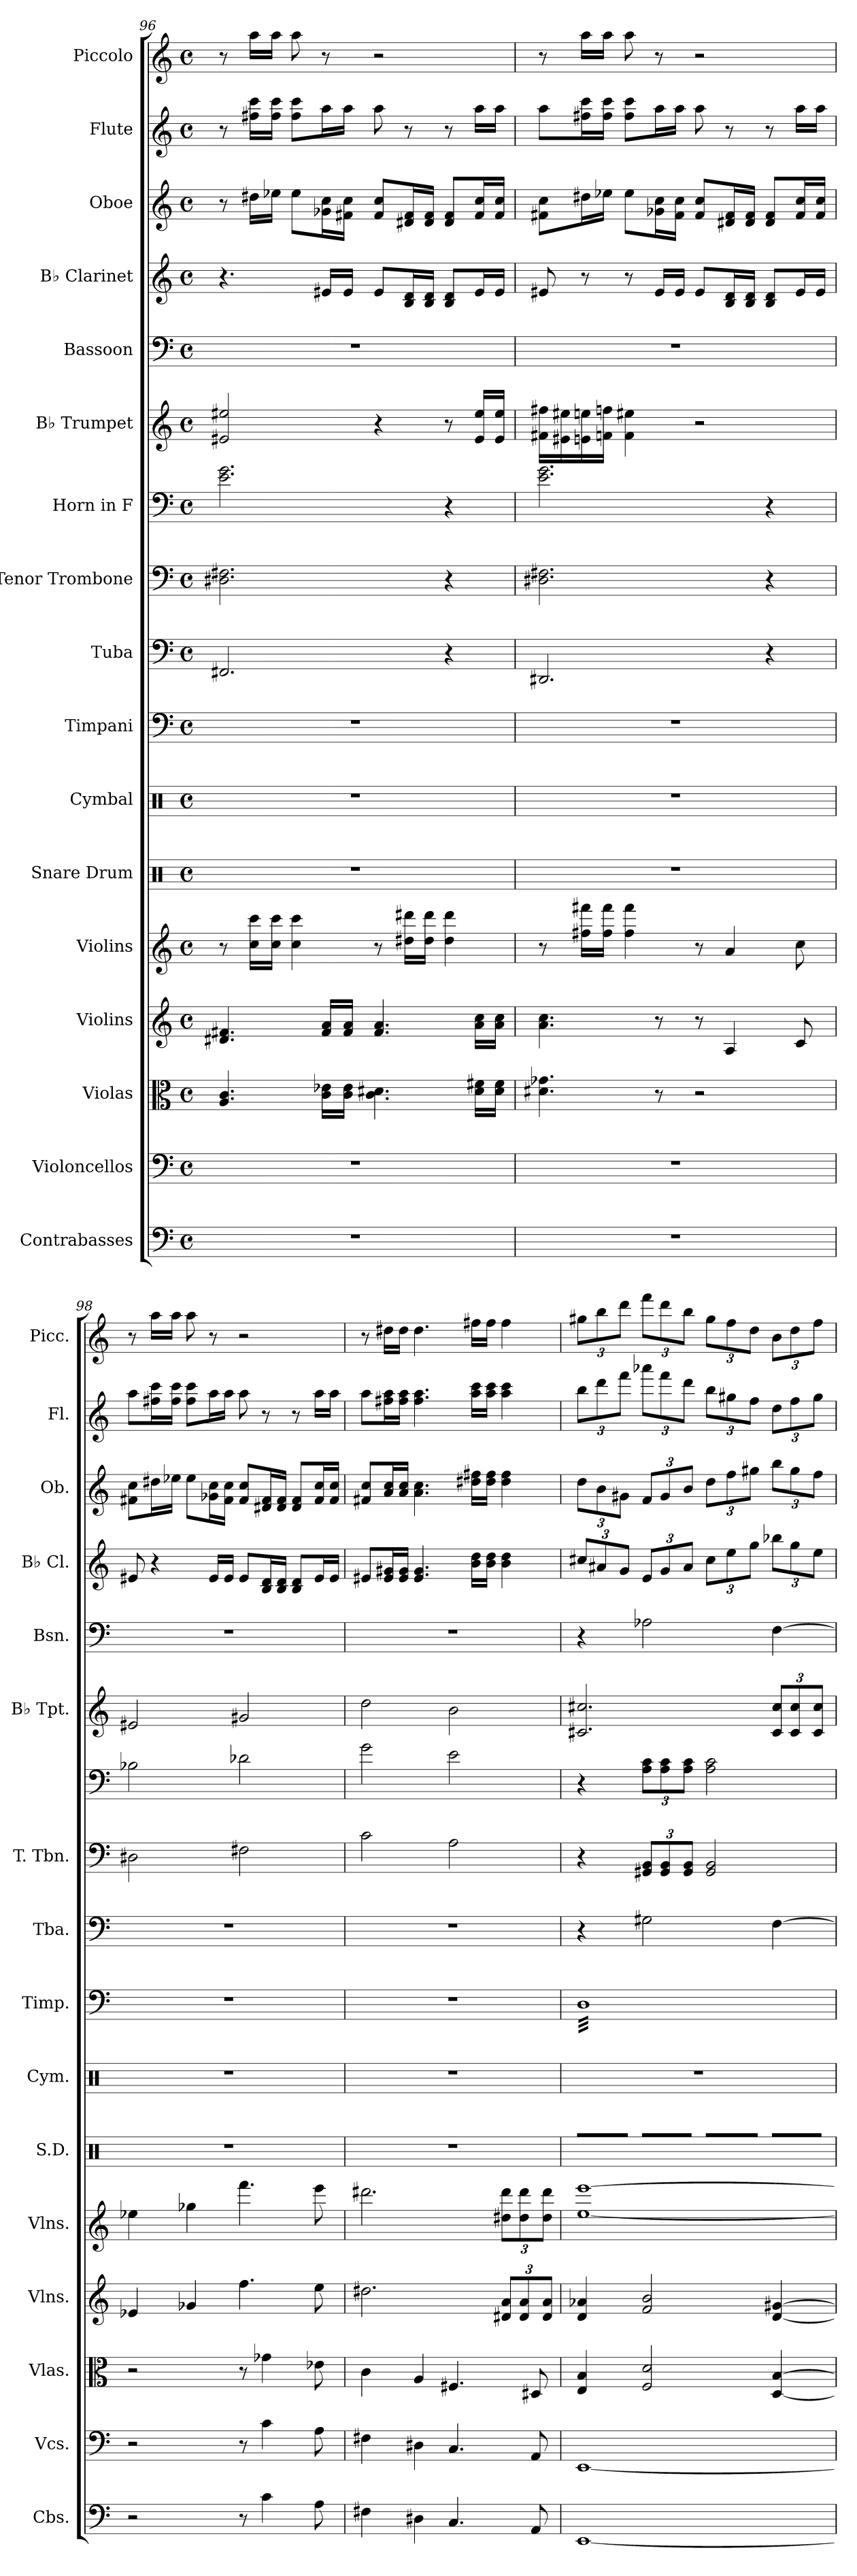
**kern	**kern	**kern	**kern	**kern	**kern	**kern	**kern	**kern	**kern	**kern	**kern	**kern	**kern	**kern	**kern	**kern
*part17	*part16	*part15	*part14	*part13	*part12	*part11	*part10	*part9	*part8	*part7	*part6	*part5	*part4	*part3	*part2	*part1
*staff17	*staff16	*staff15	*staff14	*staff13	*staff12	*staff11	*staff10	*staff9	*staff8	*staff7	*staff6	*staff5	*staff4	*staff3	*staff2	*staff1
*I"Contrabasses	*I"Violoncellos	*I"Violas	*I"Violins	*I"Violins	*I"Snare Drum	*I"Cymbal	*I"Timpani	*I"Tuba	*I"Tenor Trombone	*I"Horn in F	*I"B♭ Trumpet	*I"Bassoon	*I"B♭ Clarinet	*I"Oboe	*I"Flute	*I"Piccolo
*I'Cbs.	*I'Vcs.	*I'Vlas.	*I'Vlns.	*I'Vlns.	*I'S.D.	*I'Cym.	*I'Timp.	*I'Tba.	*I'T. Tbn.	*	*I'B♭ Tpt.	*I'Bsn.	*I'B♭ Cl.	*I'Ob.	*I'Fl.	*I'Picc.
*clefF4	*clefF4	*clefC3	*clefG2	*clefG2	*clefX	*clefX	*clefF4	*clefF4	*clefF4	*clefF4	*clefG2	*clefF4	*clefG2	*clefG2	*clefG2	*clefG2
*ITrd7c12	*	*	*	*	*	*	*	*	*	*ITrd4c7	*ITrd1c2	*	*ITrd1c2	*	*	*ITrd-7c-12
*k[]	*k[]	*k[]	*k[]	*k[]	*k[]	*k[]	*k[]	*k[]	*k[]	*k[b-]	*k[b-e-]	*k[]	*k[b-e-]	*k[]	*k[]	*k[]
*M4/4	*M4/4	*M4/4	*M4/4	*M4/4	*M4/4	*M4/4	*M4/4	*M4/4	*M4/4	*M4/4	*M4/4	*M4/4	*M4/4	*M4/4	*M4/4	*M4/4
*met(c)	*met(c)	*met(c)	*met(c)	*met(c)	*met(c)	*met(c)	*met(c)	*met(c)	*met(c)	*met(c)	*met(c)	*met(c)	*met(c)	*met(c)	*met(c)	*met(c)
=96	=96	=96	=96	=96	=96	=96	=96	=96	=96	=96	=96	=96	=96	=96	=96	=96
1r	1r	4.A/ 4.c/	4.d#X/ 4.f#X/	8r	1r	1r	1r	2.FF#X/	2.D#X\ 2.F#X\	2.A\ 2.c\	2d#X/ 2dd#X/	1r	4.r	8r	8r	8r
.	.	.	.	16cc\ 16ccc\LL	.	.	.	.	.	.	.	.	.	16dd#X\LL	16ff#X\ 16ccc\LL	16aaa\LL
.	.	.	.	16cc\ 16ccc\JJ	.	.	.	.	.	.	.	.	.	16ee-X\JJ	16ff#\ 16ccc\JJ	16aaa\JJ
.	.	.	.	4cc\ 4ccc\	.	.	.	.	.	.	.	.	.	8ee-\L	8ff#\ 8ccc\L	8aaa\
.	.	16c\ 16e-X\LL	16f#/ 16a/LL	.	.	.	.	.	.	.	.	.	16d#X/LL	16g-X\ 16cc\L	16aa\L	8r
.	.	16c\ 16e-\JJ	16f#/ 16a/JJ	.	.	.	.	.	.	.	.	.	16d#/JJ	16f#X\ 16cc\JJ	16aa\JJ	.
.	.	4.c\ 4.d#X\	4.f#/ 4.a/	8r	.	.	.	.	.	.	4r	.	8d#/L	8f#/ 8cc/L	8aa\	2r
.	.	.	.	16dd#X\ 16ddd#X\LL	.	.	.	.	.	.	.	.	16A/ 16c/L	16d#X/ 16f#/L	8r	.
.	.	.	.	16dd#\ 16ddd#\JJ	.	.	.	.	.	.	.	.	16A/ 16c/JJ	16d#/ 16f#/JJ	.	.
.	.	.	.	4dd#\ 4ddd#\	.	.	.	4r	4r	4r	8r	.	8A/ 8c/L	8d#/ 8f#/L	8r	.
.	.	16d#\ 16f#X\LL	16a\ 16cc\LL	.	.	.	.	.	.	.	16d#/ 16dd#/LL	.	16d#/L	16f#/ 16cc/L	16aa\LL	.
.	.	16d#\ 16f#\JJ	16a\ 16cc\JJ	.	.	.	.	.	.	.	16d#/ 16dd#/JJ	.	16d#/JJ	16f#/ 16cc/JJ	16aa\JJ	.
!!LO:PB:g=z
=97	=97	=97	=97	=97	=97	=97	=97	=97	=97	=97	=97	=97	=97	=97	=97	=97
1r	1r	4.d#X\ 4.g-X\	4.a\ 4.cc\	8r	1r	1r	1r	2.DD#X/	2.D#X\ 2.F#X\	2.A\ 2.c\	16en\ 16een\LL	1r	8d#X/	8f#X\ 8cc\L	8aa\L	8r
.	.	.	.	.	.	.	.	.	.	.	16d#X\ 16dd#X\	.	.	.	.	.
.	.	.	.	16ff#X\ 16fff#X\LL	.	.	.	.	.	.	16dn\ 16ddn\	.	8r	16dd#X\L	16ff#X\ 16ccc\L	16aaa\LL
.	.	.	.	16ff#\ 16fff#\JJ	.	.	.	.	.	.	16e-X\ 16ee-X\JJ	.	.	16ee-X\JJ	16ff#\ 16ccc\JJ	16aaa\JJ
.	.	.	.	4ff#\ 4fff#\	.	.	.	.	.	.	4e-\ 4dd#X\	.	8r	8ee-\L	8ff#\ 8ccc\L	8aaa\
.	.	8r	8r	.	.	.	.	.	.	.	.	.	16d#/LL	16g-X\ 16cc\L	16aa\L	8r
.	.	.	.	.	.	.	.	.	.	.	.	.	16d#/JJ	16f#\ 16cc\JJ	16aa\JJ	.
.	.	2r	8r	8r	.	.	.	.	.	.	2r	.	8d#/L	8f#/ 8cc/L	8aa\	2r
.	.	.	4A/	4a/	.	.	.	.	.	.	.	.	16A/ 16c/L	16d#X/ 16f#/L	8r	.
.	.	.	.	.	.	.	.	.	.	.	.	.	16A/ 16c/JJ	16d#/ 16f#/JJ	.	.
.	.	.	.	.	.	.	.	4r	4r	4r	.	.	8A/ 8c/L	8d#/ 8f#/L	8r	.
.	.	.	8c/	8cc\	.	.	.	.	.	.	.	.	16d#/L	16f#/ 16cc/L	16aa\LL	.
.	.	.	.	.	.	.	.	.	.	.	.	.	16d#/JJ	16f#/ 16cc/JJ	16aa\JJ	.
=98	=98	=98	=98	=98	=98	=98	=98	=98	=98	=98	=98	=98	=98	=98	=98	=98
2r	2r	2r	4e-X/	4ee-X\	1r	1r	1r	1r	2D#X\	2E-X\	2d#X/	1r	8d#X/	8f#X\ 8cc\L	8aa\L	8r
.	.	.	.	.	.	.	.	.	.	.	.	.	4r	16dd#X\L	16ff#X\ 16ccc\L	16aaa\LL
.	.	.	.	.	.	.	.	.	.	.	.	.	.	16ee-X\JJ	16ff#\ 16ccc\JJ	16aaa\JJ
.	.	.	4g-X/	4gg-X\	.	.	.	.	.	.	.	.	.	8ee-\L	8ff#\ 8ccc\L	8aaa\
.	.	.	.	.	.	.	.	.	.	.	.	.	16d#/LL	16g-X\ 16cc\L	16aa\L	8r
.	.	.	.	.	.	.	.	.	.	.	.	.	16d#/JJ	16f#\ 16cc\JJ	16aa\JJ	.
8r	8r	8r	4.ff\	4.fff\	.	.	.	.	2F#X\	2G-X\	2f#X/	.	8d#/L	8f#/ 8cc/L	8aa\	2r
4C\	4c\	4g-X\	.	.	.	.	.	.	.	.	.	.	16A/ 16c/L	16d#X/ 16f#/L	8r	.
.	.	.	.	.	.	.	.	.	.	.	.	.	16A/ 16c/JJ	16d#/ 16f#/JJ	.	.
.	.	.	.	.	.	.	.	.	.	.	.	.	8A/ 8c/L	8d#/ 8f#/L	8r	.
8AA\	8A\	8e-X\	8ee\	8eee\	.	.	.	.	.	.	.	.	16d#/L	16f#/ 16cc/L	16aa\LL	.
.	.	.	.	.	.	.	.	.	.	.	.	.	16d#/JJ	16f#/ 16cc/JJ	16aa\JJ	.
!!LO:PB:g=z
=99	=99	=99	=99	=99	=99	=99	=99	=99	=99	=99	=99	=99	=99	=99	=99	=99
4FF#X\	4F#X\	4c\	2.dd#X\	2.ddd#X\	1r	1r	1r	1r	2c\	2c\	2cc\	1r	8d#X/L	8f#X/ 8cc/L	8aa\L	8r
.	.	.	.	.	.	.	.	.	.	.	.	.	16d#/ 16f#X/L	16a/ 16cc/L	16ff#X\ 16aa\L	16ddd#X\LL
.	.	.	.	.	.	.	.	.	.	.	.	.	16d#/ 16f#/JJ	16a/ 16cc/JJ	16ff#\ 16aa\JJ	16ddd#\JJ
4DD#X\	4D#X\	4A/	.	.	.	.	.	.	.	.	.	.	4.d#/ 4.f#/	4.a\ 4.cc\	4.ff#\ 4.aa\	4.ddd#\
4.CC/	4.C/	4.F#X/	.	.	.	.	.	.	2A\	2A\	2a\	.	.	.	.	.
.	.	.	.	.	.	.	.	.	.	.	.	.	16a\ 16cc\LL	16dd#X\ 16ff#X\LL	16aa\ 16ccc\LL	16fff#X\LL
.	.	.	.	.	.	.	.	.	.	.	.	.	16a\ 16cc\JJ	16dd#\ 16ff#\JJ	16aa\ 16ccc\JJ	16fff#\JJ
*	*	*	*Xbrackettup	*Xbrackettup	*	*	*	*	*	*	*	*	*	*	*	*
.	.	.	12d#X/ 12a/L	12dd#X\ 12ddd#\L	.	.	.	.	.	.	.	.	4a\ 4cc\	4dd#\ 4ff#\	4aa\ 4ccc\	4fff#\
.	.	.	12d#/ 12a/	12dd#\ 12ddd#\	.	.	.	.	.	.	.	.	.	.	.	.
8AAA/	8AA/	8D#X/	.	.	.	.	.	.	.	.	.	.	.	.	.	.
.	.	.	12d#/ 12a/J	12dd#\ 12ddd#\J	.	.	.	.	.	.	.	.	.	.	.	.
=100	=100	=100	=100	=100	=100	=100	=100	=100	=100	=100	=100	=100	=100	=100	=100	=100
*	*	*	*	*	*	*	*	*	*	*	*	*	*Xbrackettup	*Xbrackettup	*Xbrackettup	*Xbrackettup
*	*	*	*	*	*	*	*tremolo	*	*	*	*	*	*	*	*	*
[1EEE	[1EE	4E/ 4B/	4d/ 4a-X/	[1ee [1eee	8R/L	1r	32DLLL	4r	4r	4r	2.Bn/ 2.bn/	4r	12bn/L	12dd\L	12bb\L	12ggg#X\L
.	.	.	.	.	.	.	32D	.	.	.	.	.	.	.	.	.
.	.	.	.	.	.	.	32D	.	.	.	.	.	.	.	.	.
.	.	.	.	.	.	.	.	.	.	.	.	.	12g#X/	12b\	12ddd\	12bbb\
.	.	.	.	.	.	.	32D	.	.	.	.	.	.	.	.	.
.	.	.	.	.	16R/L	.	32D	.	.	.	.	.	.	.	.	.
.	.	.	.	.	.	.	32D	.	.	.	.	.	.	.	.	.
.	.	.	.	.	.	.	.	.	.	.	.	.	12f/J	12g#X\J	12fff\J	12dddd\J
.	.	.	.	.	16R/JJ	.	32D	.	.	.	.	.	.	.	.	.
.	.	.	.	.	.	.	32D	.	.	.	.	.	.	.	.	.
*	*	*	*	*	*	*	*	*	*Xbrackettup	*Xbrackettup	*	*	*	*	*	*
.	.	2F/ 2d/	2f/ 2b/	.	8R/L	.	32D	2G#X\	12GG#X/ 12BB/L	12D\ 12F\L	.	2A-X\	12d/L	12f/L	12aaa-X\L	12ffff\L
.	.	.	.	.	.	.	32D	.	.	.	.	.	.	.	.	.
.	.	.	.	.	.	.	32D	.	.	.	.	.	.	.	.	.
.	.	.	.	.	.	.	.	.	12GG#/ 12BB/	12D\ 12F\	.	.	12f/	12g#/	12fff\	12dddd\
.	.	.	.	.	.	.	32D	.	.	.	.	.	.	.	.	.
.	.	.	.	.	16R/L	.	32D	.	.	.	.	.	.	.	.	.
.	.	.	.	.	.	.	32D	.	.	.	.	.	.	.	.	.
.	.	.	.	.	.	.	.	.	12GG#/ 12BB/J	12D\ 12F\J	.	.	12g#/J	12b/J	12ddd\J	12bbb\J
.	.	.	.	.	16R/JJ	.	32D	.	.	.	.	.	.	.	.	.
.	.	.	.	.	.	.	32D	.	.	.	.	.	.	.	.	.
.	.	.	.	.	8R/L	.	32D	.	2GG#/ 2BB/	2D\ 2F\	.	.	12b\L	12dd\L	12bb\L	12ggg#\L
.	.	.	.	.	.	.	32D	.	.	.	.	.	.	.	.	.
.	.	.	.	.	.	.	32D	.	.	.	.	.	.	.	.	.
.	.	.	.	.	.	.	.	.	.	.	.	.	12dd\	12ff\	12gg#X\	12fff\
.	.	.	.	.	.	.	32D	.	.	.	.	.	.	.	.	.
.	.	.	.	.	16R/L	.	32D	.	.	.	.	.	.	.	.	.
.	.	.	.	.	.	.	32D	.	.	.	.	.	.	.	.	.
.	.	.	.	.	.	.	.	.	.	.	.	.	12ff\J	12gg#X\J	12ff\J	12ddd\J
.	.	.	.	.	16R/JJ	.	32D	.	.	.	.	.	.	.	.	.
.	.	.	.	.	.	.	32D	.	.	.	.	.	.	.	.	.
*	*	*	*	*	*	*	*	*	*	*	*Xbrackettup	*	*	*	*	*
.	.	[4D/ [4B/	[4d/ [4g#X/	.	8R/L	.	32D	[4F\	.	.	12B/ 12b/L	[4F\	12aa-X\L	12bb\L	12dd\L	12bb\L
.	.	.	.	.	.	.	32D	.	.	.	.	.	.	.	.	.
.	.	.	.	.	.	.	32D	.	.	.	.	.	.	.	.	.
.	.	.	.	.	.	.	.	.	.	.	12B/ 12b/	.	12ff\	12gg#\	12ff\	12ddd\
.	.	.	.	.	.	.	32D	.	.	.	.	.	.	.	.	.
.	.	.	.	.	16R/L	.	32D	.	.	.	.	.	.	.	.	.
.	.	.	.	.	.	.	32D	.	.	.	.	.	.	.	.	.
.	.	.	.	.	.	.	.	.	.	.	12B/ 12b/J	.	12dd\J	12ff\J	12gg#\J	12fff\J
.	.	.	.	.	16R/JJ	.	32D	.	.	.	.	.	.	.	.	.
.	.	.	.	.	.	.	32DJJJ	.	.	.	.	.	.	.	.	.
*	*	*	*	*	*	*	*Xtremolo	*	*	*	*	*	*	*	*	*
=	=	=	=	=	=	=	=	=	=	=	=	=	=	=	=	=
*-	*-	*-	*-	*-	*-	*-	*-	*-	*-	*-	*-	*-	*-	*-	*-	*-
